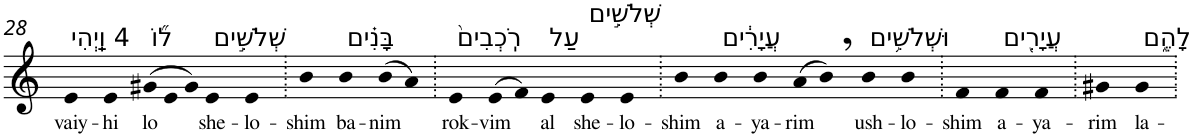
**kern	**text
*part1	*part1
*staff1	*staff1
*I"Piano	*
*I'Pno	*
!!LO:PB:g=z
*clefG2	*
*k[]	*
=28	=28
!LO:TX:a:t=4 וַֽיְהִי	!
!	!LO:LY:b
4e	vaiy-
!	!LO:LY:b
4e	-hi
*Xtuplet	*
!LO:TX:a:t=ל֞וֹ	!
!	!LO:LY:b
(>12g#X	lo
12e	.
12g#)	.
!LO:TX:a:t=שְׁלֹשִׁ֣ים	!
!	!LO:LY:b
4e	she-
!	!LO:LY:b
4e	-lo-
=29.	=29.
!	!LO:LY:b
4b	-shim
!LO:TX:a:t=בָּנִ֗ים	!
!	!LO:LY:b
4b	ba-
!	!LO:LY:b
(>8b	-nim
8a)	.
=30.	=30.
!LO:TX:a:t=רֹֽכְבִים֙	!
!	!LO:LY:b
4e	rok-
!	!LO:LY:b
(>8e	-vim
8f)	.
!LO:TX:a:t=עַל	!
!	!LO:LY:b
4e	al
!LO:TX:a:t=שְׁלֹשִׁ֣ים	!
!	!LO:LY:b
4e	she-
!	!LO:LY:b
4e	-lo-
=31.	=31.
!	!LO:LY:b
4b	-shim
!LO:TX:a:t=עֲיָרִ֔ים	!
!	!LO:LY:b
4b	a-
!	!LO:LY:b
4b	-ya-
!	!LO:LY:b
(>8a	-rim
8b,)	.
!LO:TX:a:t=וּשְׁלֹשִׁ֥ים	!
!	!LO:LY:b
4b	ush-
!	!LO:LY:b
4b	-lo-
=32.	=32.
!	!LO:LY:b
4f	-shim
!LO:TX:a:t=עֲיָרִ֖ים	!
!	!LO:LY:b
4f	a-
!	!LO:LY:b
4f	-ya-
=33.	=33.
!	!LO:LY:b
4g#X	-rim
!LO:TX:a:t=לָהֶ֑ם	!
!	!LO:LY:b
4g#	la-
=.	=.
*-	*-
